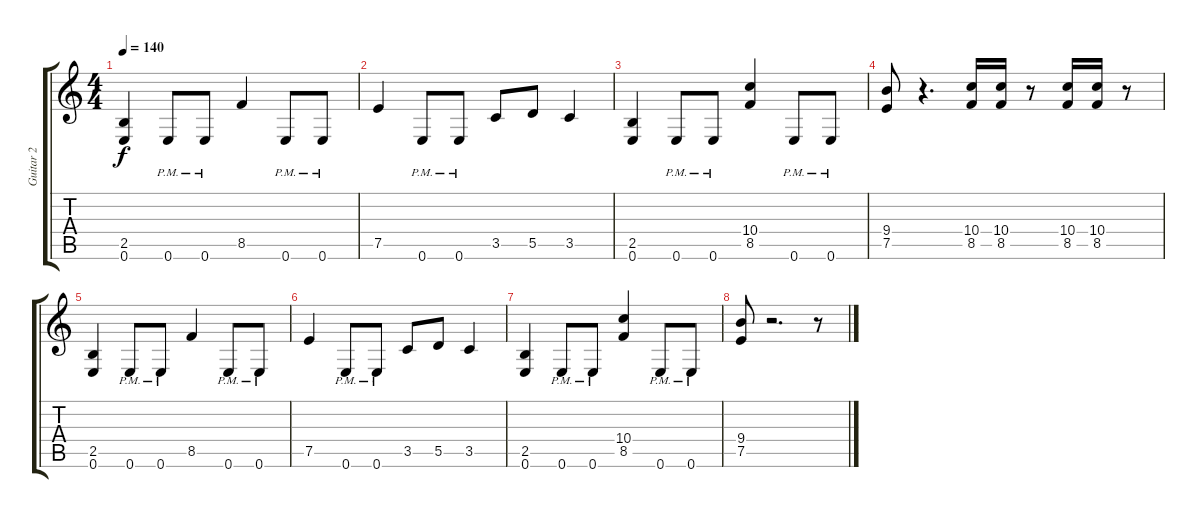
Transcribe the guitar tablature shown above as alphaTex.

\track ("Guitar 2" "Guitar 2") {instrument overdrivenguitar}
\staff {score tabs}
\tuning (E4 B3 G3 D3 A2 E2) {hide}
\ts (4 4)
\tempo 140
\clef g2
\ks c
(2.5 0.6).4{dy f} 0.6{pm}.8 0.6{pm}.8 8.5.4 0.6{pm}.8 0.6{pm}.8 |
7.5.4 0.6{pm}.8 0.6{pm}.8 3.5.8 5.5.8 3.5.4 |
(2.5 0.6).4 0.6{pm}.8 0.6{pm}.8 (10.4 8.5).4 0.6{pm}.8 0.6{pm}.8 |
(9.4 7.5).8 r.4{d} (10.4 8.5).16 (10.4 8.5).16 r.8 (10.4 8.5).16 (10.4 8.5).16 r.8 |
(2.5 0.6).4 0.6{pm}.8 0.6{pm}.8 8.5.4 0.6{pm}.8 0.6{pm}.8 |
7.5.4 0.6{pm}.8 0.6{pm}.8 3.5.8 5.5.8 3.5.4 |
(2.5 0.6).4 0.6{pm}.8 0.6{pm}.8 (10.4 8.5).4 0.6{pm}.8 0.6{pm}.8 |
(9.4 7.5).8 r.2{d} r.8
